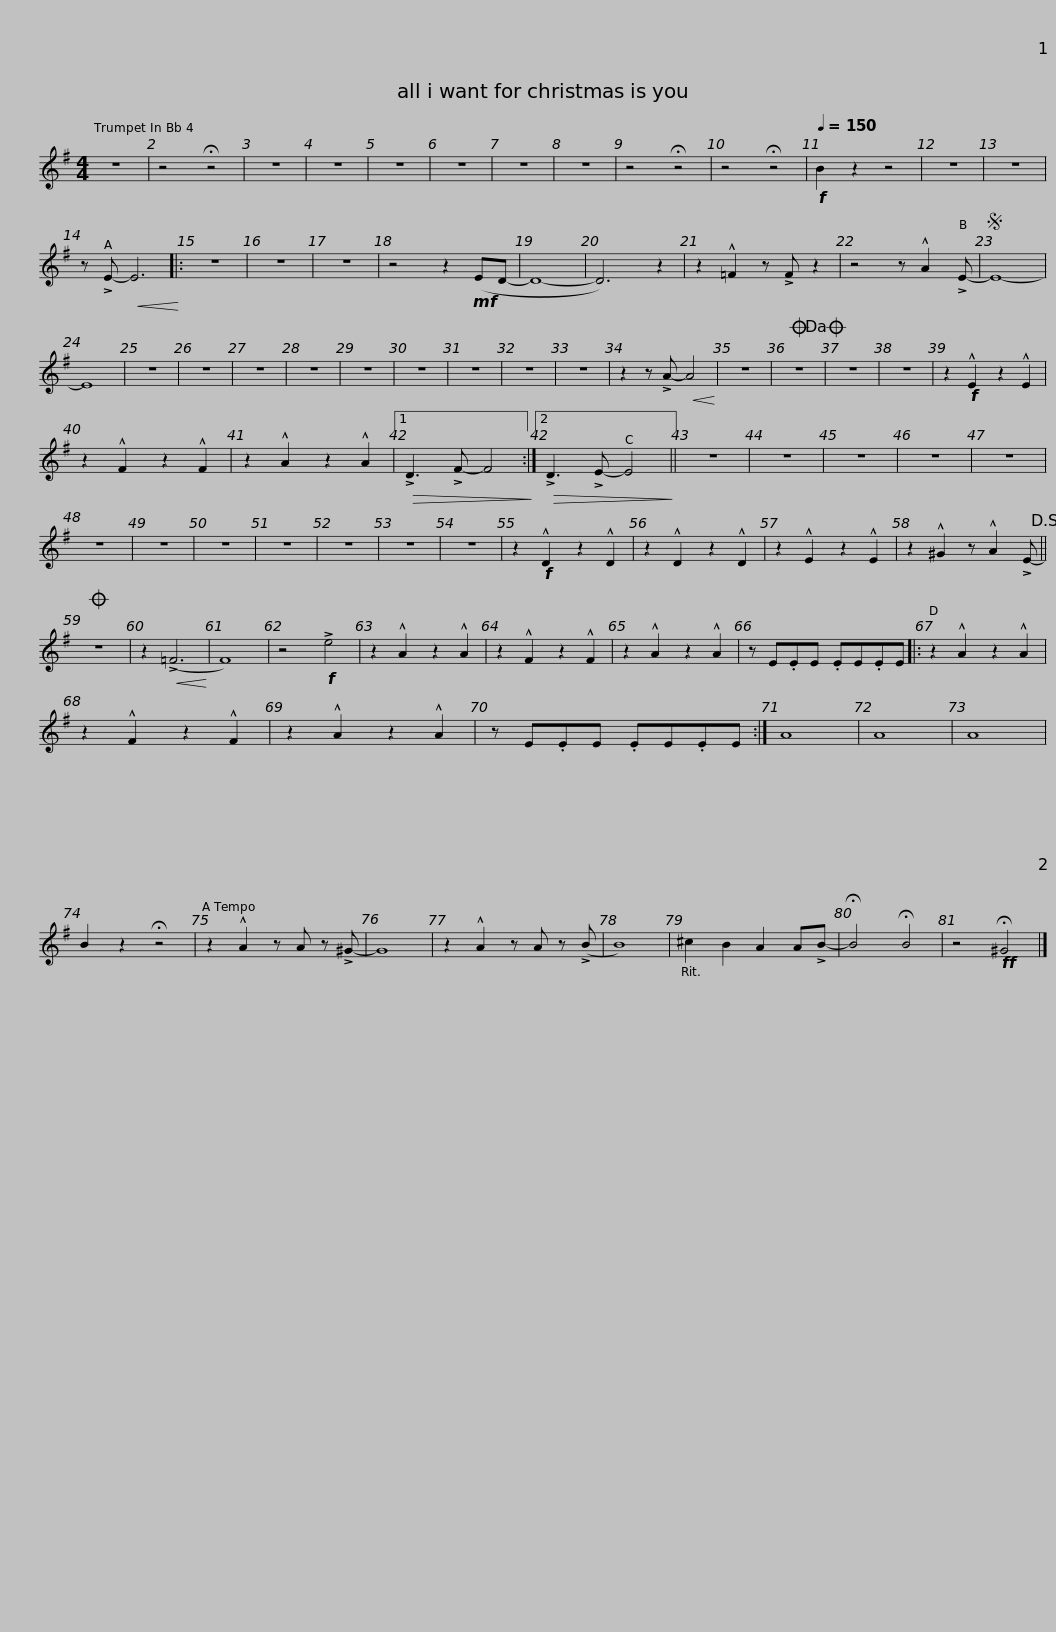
X:1
L:1/8
M:4/4
I:linebreak $
K:none
V:1 treble transpose=-2
V:1
[K:G] z8 | z4 !fermata!z4 | z8 | z8 | z8 | %5
 z8 | z8 | z8 | z4 !fermata!z4 | z4 !fermata!z4 | %10
!f![Q:1/4=150] B2 z2 z4 | z8 | z8 | z !>!E-!<(! E6!<)! |: z8 | %15
 z8 | z8 |$ z4 z2!mf! (ED- | D8- | D6) z2 | %20
 z2 !^!=F2 z !>!F z2 | z4 z !^!A2 !>!E- |S E8- | E8 | z8 | %25
 z8 | z8 | z8 | z8 | z8 | %30
 z8 | z8 |$ z8 | z2 z !>!A-!<(! A4!<)! | z8 | %35
O z8!dacoda! | z8 | z8 | z2!f! !^!E2 z2 !^!E2 | z2 !^!F2 z2 !^!F2 | %40
 z2 !^!A2 z2 !^!A2 |1!>(! !>!D3 !>!F- F4!>)! :|2!>(! !>!D3 !>!E- E4!>)! || z8 | z8 |$ %45
 z8 | z8 | z8 | z8 | z8 | %50
 z8 | z8 | z8 | z8 | z8 | %55
 z2!f! !^!D2 z2 !^!D2 | z2 !^!D2 z2 !^!D2 | z2 !^!E2 z2 !^!E2 | z2 !^!^G2 z !^!A2 !>!E-!D.S.! ||O z8 |$ %60
 z2!<(! (!>!=F6!<)! | F8) | z4!f! !>!e4 | z2 !^!A2 z2 !^!A2 | z2 !^!F2 z2 !^!F2 | %65
 z2 !^!A2 z2 !^!A2 | z E.EE .EE.EE |: z2 !^!A2 z2 !^!A2 | z2 !^!F2 z2 !^!F2 | z2 !^!A2 z2 !^!A2 |$ %70
 z E.EE .EE.EE :| A8 | A8 | A8 | B2 z2 !fermata!z4 | %75
 z2 !^!A2 z A z !>!^G- | G8 | z2 !^!A2 z A z (!>!B | B8) | ^c2 B2 A2 A!>!B- | %80
 !fermata!B4 !fermata!B4 |$ z4!ff! !fermata!^G4 |] %82
